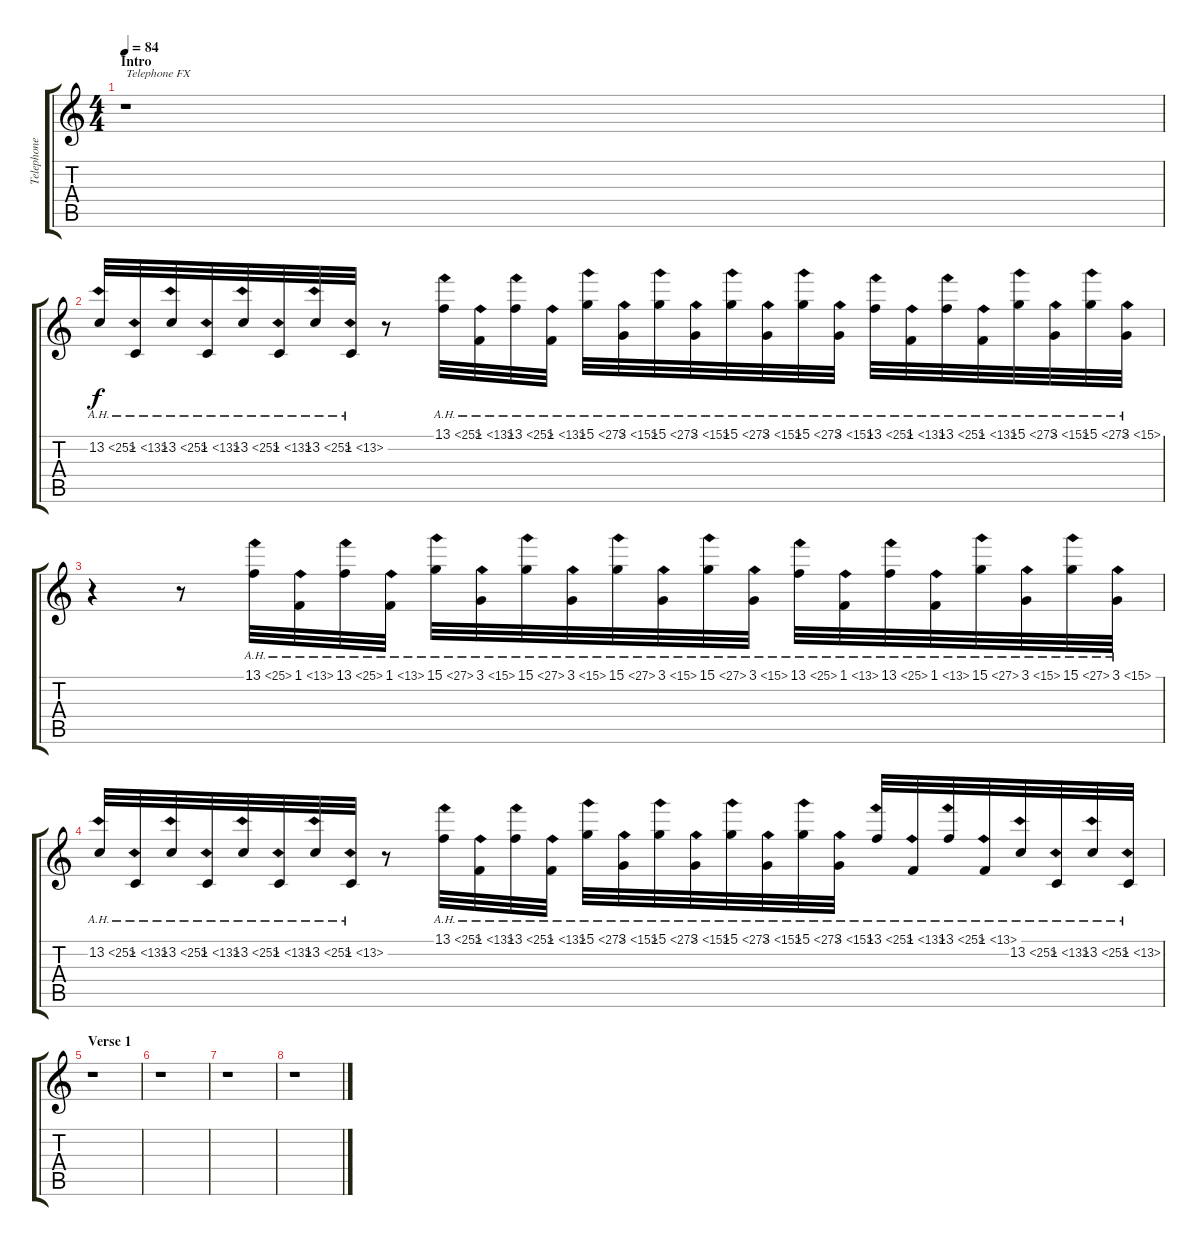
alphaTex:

\track ("Telephone effects" "Telephone ") {instrument viola}
\staff {score tabs}
\tuning (E4 B3 G3 D3 A2 E2) {hide}
\ts (4 4)
\section ("" "Intro")
\tempo 84
\clef g2
\ks c
r.1{txt "Telephone FX" dy f instrument viola} |
13.2{ah 12}.32 1.2{ah 12}.32 13.2{ah 12}.32 1.2{ah 12}.32 13.2{ah 12}.32 1.2{ah 12}.32 13.2{ah 12}.32 1.2{ah 12}.32 r.8 13.1{ah 12}.32 1.1{ah 12}.32 13.1{ah 12}.32 1.1{ah 12}.32 15.1{ah 12}.32 3.1{ah 12}.32 15.1{ah 12}.32 3.1{ah 12}.32 15.1{ah 12}.32 3.1{ah 12}.32 15.1{ah 12}.32 3.1{ah 12}.32 13.1{ah 12}.32 1.1{ah 12}.32 13.1{ah 12}.32 1.1{ah 12}.32 15.1{ah 12}.32 3.1{ah 12}.32 15.1{ah 12}.32 3.1{ah 12}.32 |
r.4 r.8 13.1{ah 12}.32 1.1{ah 12}.32 13.1{ah 12}.32 1.1{ah 12}.32 15.1{ah 12}.32 3.1{ah 12}.32 15.1{ah 12}.32 3.1{ah 12}.32 15.1{ah 12}.32 3.1{ah 12}.32 15.1{ah 12}.32 3.1{ah 12}.32 13.1{ah 12}.32 1.1{ah 12}.32 13.1{ah 12}.32 1.1{ah 12}.32 15.1{ah 12}.32 3.1{ah 12}.32 15.1{ah 12}.32 3.1{ah 12}.32 |
13.2{ah 12}.32 1.2{ah 12}.32 13.2{ah 12}.32 1.2{ah 12}.32 13.2{ah 12}.32 1.2{ah 12}.32 13.2{ah 12}.32 1.2{ah 12}.32 r.8 13.1{ah 12}.32 1.1{ah 12}.32 13.1{ah 12}.32 1.1{ah 12}.32 15.1{ah 12}.32 3.1{ah 12}.32 15.1{ah 12}.32 3.1{ah 12}.32 15.1{ah 12}.32 3.1{ah 12}.32 15.1{ah 12}.32 3.1{ah 12}.32 13.1{ah 12}.32 1.1{ah 12}.32 13.1{ah 12}.32 1.1{ah 12}.32 13.2{ah 12}.32 1.2{ah 12}.32 13.2{ah 12}.32 1.2{ah 12}.32 |
\section ("" "Verse 1")
r.1 |
r.1 |
r.1 |
r.1
